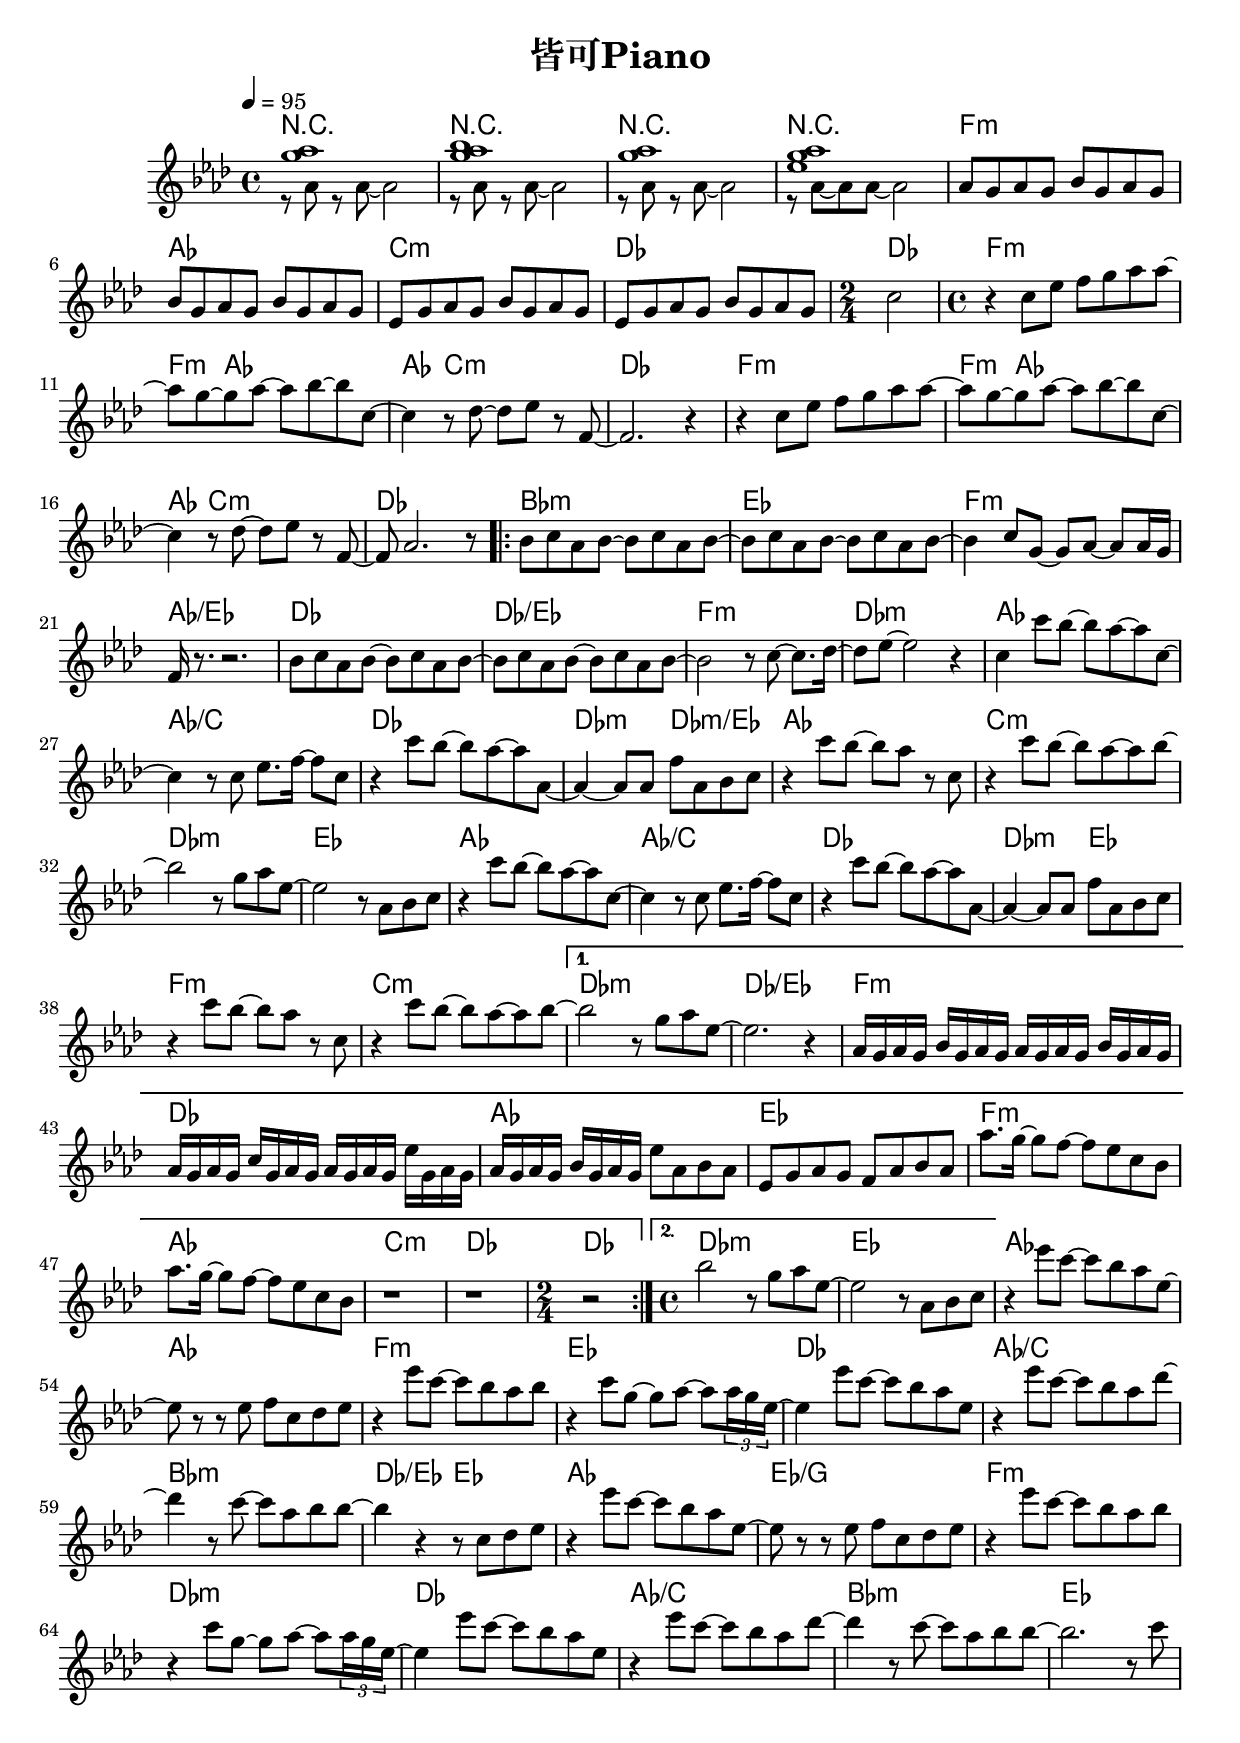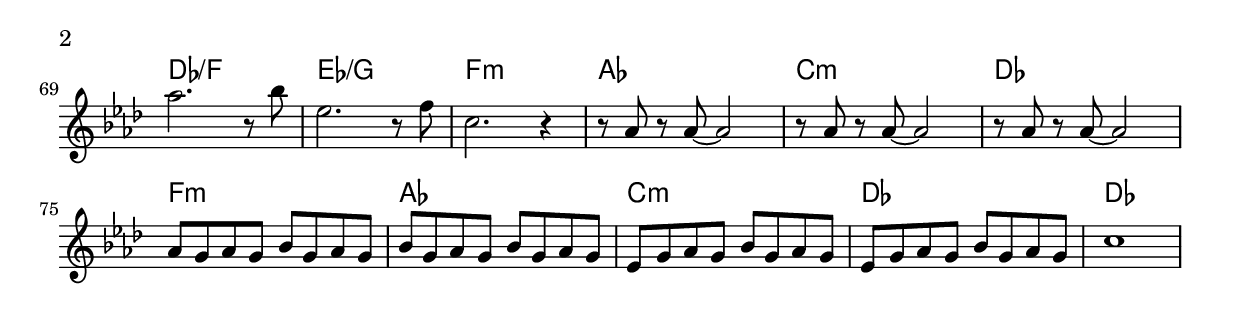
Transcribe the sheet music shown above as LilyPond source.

\header {
  title = "皆可Piano"
  composer = ""
}

\score { <<

\chords {

  r1~ | r~ | r~ | r |
  f:m | aes | c:m | des | des2 |

  f1:m~ | f4:m aes2.~ |  aes4 c2.:m | des1 |
  f1:m~ | f4:m aes2.~ |  aes4 c2.:m | des1 |

  \repeat volta 2 {
  bes1:m | ees | f:m | aes/ees |
  des | des/ees | f:m | des:m |

  aes | aes/c | des | des2:m des:m/ees |
  aes1 | c:m | des:m | ees |
  aes | aes/c | des | des2:m ees |
  f1:m | c:m |  
  }

  \alternative {
  {des1:m | des/ees |
  f1:m | des | aes | ees |
  f:m | aes | c:m | des | \time 2/4 des2 |
  }
  {des1:m | ees |}
  }  
  
  aes1~ | aes | f:m | ees |
  des | aes/c | bes:m | des2/ees ees |
  aes1 | ees/g | f:m | des:m |
  des | aes/c | bes:m | ees |

  
  des/f | ees/g | f:m | 
  
  aes | c:m | des |
  f:m | aes | c:m | des | des |

  }
  
  \relative aes' { \key aes\major \tempo 4 = 95 \time 4/4

  <<{<g' aes>1}\\{r8 aes, r aes~ aes2}>>|
  <<{<g' aes bes>1}\\{r8 aes, r aes~ aes2}>>|
  <<{<g' aes>1}\\{r8 aes, r aes~ aes2}>>|
  <<{<g' aes ees>1}\\{r8 aes,~ aes aes~ aes2}>>|

  aes8 g aes g bes g aes g | bes8 g aes g bes g aes g | 
  ees8 g aes g bes g aes g | ees8 g aes g bes g aes g | 
  \time 2/4 c2 |

  \time 4/4
  r4 c8 ees f g aes aes~ | aes g~ g aes~ aes bes~ bes c,~ |
  c4 r8 des~ des ees r f,~ | f2. r4 |
  r4 c'8 ees f g aes aes~ | aes g~ g aes~ aes bes~ bes c,~ |
  c4 r8 des~ des ees r f,~ | f aes2. r8 |

  \repeat volta 2 {
  bes c aes bes~ bes c aes bes~ | bes c aes bes~ bes c aes bes~ |
  bes4 c8 g~ g aes~ aes aes16 g | f r8. r2. |
  bes8 c aes bes~ bes c aes bes~ | bes c aes bes~ bes c aes bes~ | 
  bes2 r8 c8~ c8. des16~ | des8 ees~ ees2 r4 |

  c4 c'8 bes~ bes aes~ aes c,~ | c4 r8 c ees8. f16~ f8 c |
  r4 c'8 bes~ bes aes~ aes aes,~ | aes4~ aes8 aes f' aes, bes c |
  r4 c'8 bes~ bes aes r c, | r4 c'8 bes~ bes aes~ aes bes~ |
  bes2 r8 g aes ees~ | ees2 r8 aes, bes c |

  r4 c'8 bes~ bes aes~ aes c,~ | c4 r8 c ees8. f16~ f8 c |
  r4 c'8 bes~ bes aes~ aes aes,~ | aes4~ aes8 aes f' aes, bes c |
  r4 c'8 bes~ bes aes r c, | r4 c'8 bes~ bes aes~ aes bes~ |
  
  }

  \alternative {
    {bes2 r8 g aes ees~ | ees2. r4 | 
      aes,16 g aes g bes g aes g aes g aes g bes g aes g | 
      aes16 g aes g c g aes g aes g aes g ees' g, aes g | 
      aes16 g aes g  bes g aes g ees'8 aes,  bes  aes | 
      ees8 g aes g f aes bes aes |
      aes'8. g16~ g8 f~ f ees c bes | aes'8. g16~ g8 f~ f ees c bes | 
      r1 | r | \time 2/4 r2 |}
    {\time 4/4 bes'2 r8 g aes ees~ | ees2 r8 aes, bes c | }
  }

  r4 ees'8 c~ c bes aes ees~ | ees r r ees f c des ees |
  r4 ees'8 c~ c bes aes bes | r4 c8 g~ g aes~ aes \tuplet 3/2 8 {aes16 g ees~} |
  ees4 ees'8 c~ c bes aes ees | r4 ees'8 c~ c bes aes des~ |
  des4 r8 c~ c aes bes bes~ | bes4 r r8 c, des ees |
  
  r4 ees'8 c~ c bes aes ees~ | ees r r ees f c des ees |
  r4 ees'8 c~ c bes aes bes | r4 c8 g~ g aes~ aes \tuplet 3/2 8 {aes16 g ees~} |
  ees4 ees'8 c~ c bes aes ees | r4 ees'8 c~ c bes aes des~ |
  des4 r8 c~ c aes bes bes~ | bes2. r8 c | aes2. r8 bes |
  ees,2. r8 f | c2. r4 |
  
  r8 aes r aes~ aes2 | r8 aes r aes~ aes2 | r8 aes r aes~ aes2 |
  aes8 g aes g bes g aes g | bes8 g aes g bes g aes g | 
  ees8 g aes g bes g aes g | ees8 g aes g bes g aes g | c1 | 
   
    
  }





>>
  \layout {}
  \midi {}
}